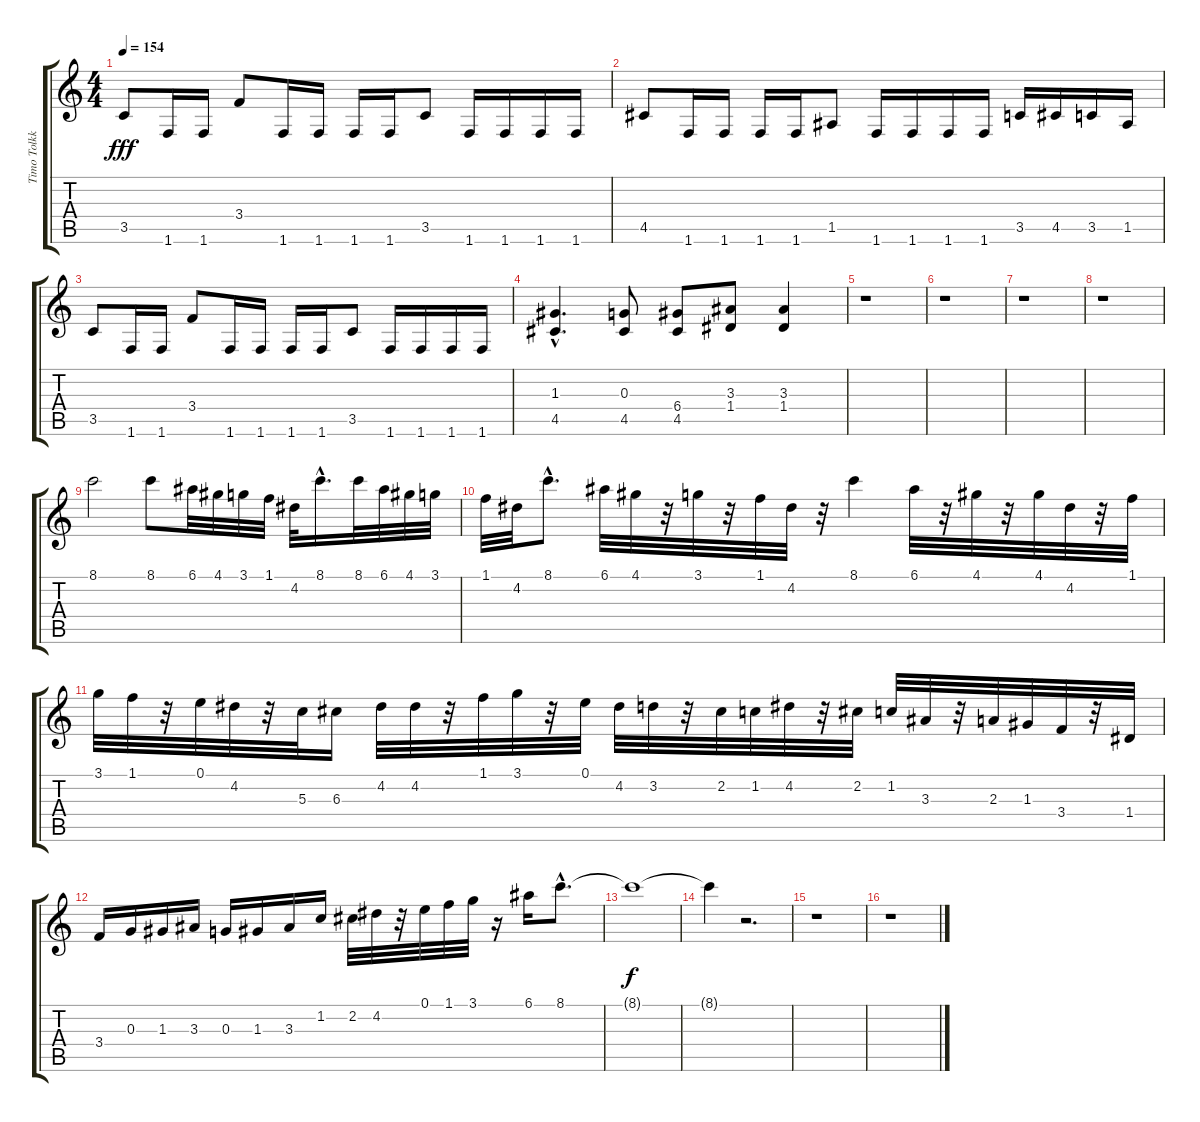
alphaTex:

\track ("Timo Tolkki" "Timo Tolkk") {instrument overdrivenguitar}
\staff {score tabs}
\tuning (E4 B3 G3 D3 A2 E2) {hide}
\ts (4 4)
\tempo 154
\clef g2
\ks c
3.5.8{dy fff} 1.6.16 1.6.16 3.4.8 1.6.16 1.6.16 1.6.16 1.6.16 3.5.8 1.6.16 1.6.16 1.6.16 1.6.16 |
4.5.8 1.6.16 1.6.16 1.6.16 1.6.16 1.5.8 1.6.16 1.6.16 1.6.16 1.6.16 3.5.16 4.5.16 3.5.16 1.5.16 |
3.5.8 1.6.16 1.6.16 3.4.8 1.6.16 1.6.16 1.6.16 1.6.16 3.5.8 1.6.16 1.6.16 1.6.16 1.6.16 |
(1.3{hac} 4.5{hac}).4{d} (0.3 4.5).8 (6.4 4.5).8 (3.3 1.4).8 (3.3 1.4).4 |
r.1 |
r.1 |
r.1 |
r.1 |
8.1.2 8.1.8 6.1.32 4.1.32 3.1.32 1.1.32 4.2.32 8.1{hac}.16{d} 8.1.32 6.1.32 4.1.32 3.1.32 |
1.1.32 4.2.32 8.1{hac}.8{d} 6.1.32 4.1.32 r.32 3.1.32 r.32 1.1.32 4.2.32 r.32 8.1.4 6.1.32 r.32 4.1.32 r.32 4.1.32 4.2.32 r.32 1.1.32 |
3.1.32 1.1.32 r.32 0.1.32 4.2.32 r.32 5.3.32 6.3.16 4.2.32 4.2.32 r.32 1.1.32 3.1.32 r.32 0.1.32 4.2.32 3.2.32 r.32 2.2.32 1.2.32 4.2.32 r.32 2.2.32 1.2.32 3.3.32 r.32 2.3.32 1.3.32 3.4.32 r.32 1.4.32 |
3.4.16 0.3.16 1.3.16 3.3.16 0.3.16 1.3.16 3.3.16 1.2.16 2.2.32 4.2.32 r.32 0.1.32 1.1.32 3.1.32 r.16 6.1.16 8.1{hac}.8{d} |
8.1{t}.1{dy f} |
8.1{t}.4 r.2{d} |
r.1 |
r.1
